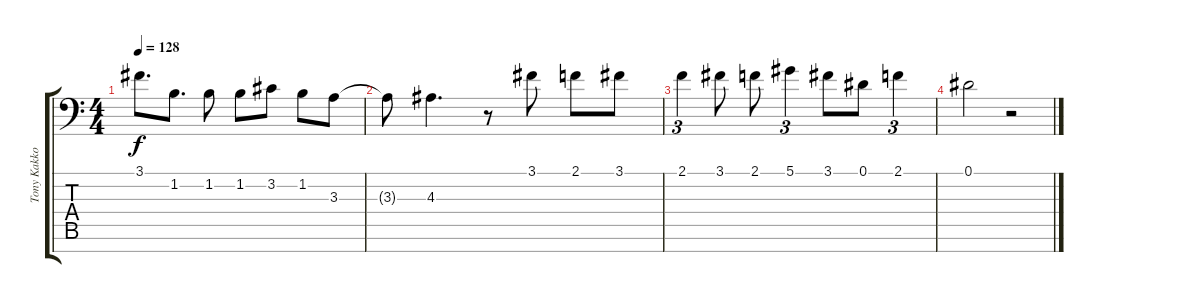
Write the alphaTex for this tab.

\track ("Tony Kakko - Vocals" "Tony Kakko") {instrument lead6voice}
\staff {score tabs}
\tuning (Eb4 Bb3 Gb3 Db3 Ab2 Eb2 Bb1) {hide}
\ts (4 4)
\tempo 128
\clef f4
\ks c
3.1.8{d dy f} 1.2.8{d} 1.2.8 1.2.8 3.2.8 1.2.8 3.3.8 |
3.3{t}.8 4.3.4{d} r.8 3.1.8 2.1.8 3.1.8 |
2.1.4{tu (3 2)} 3.1.8 2.1.8 5.1.4{tu (3 2)} 3.1.8 0.1.8 2.1.4{tu (3 2)} |
0.1.2 r.2
